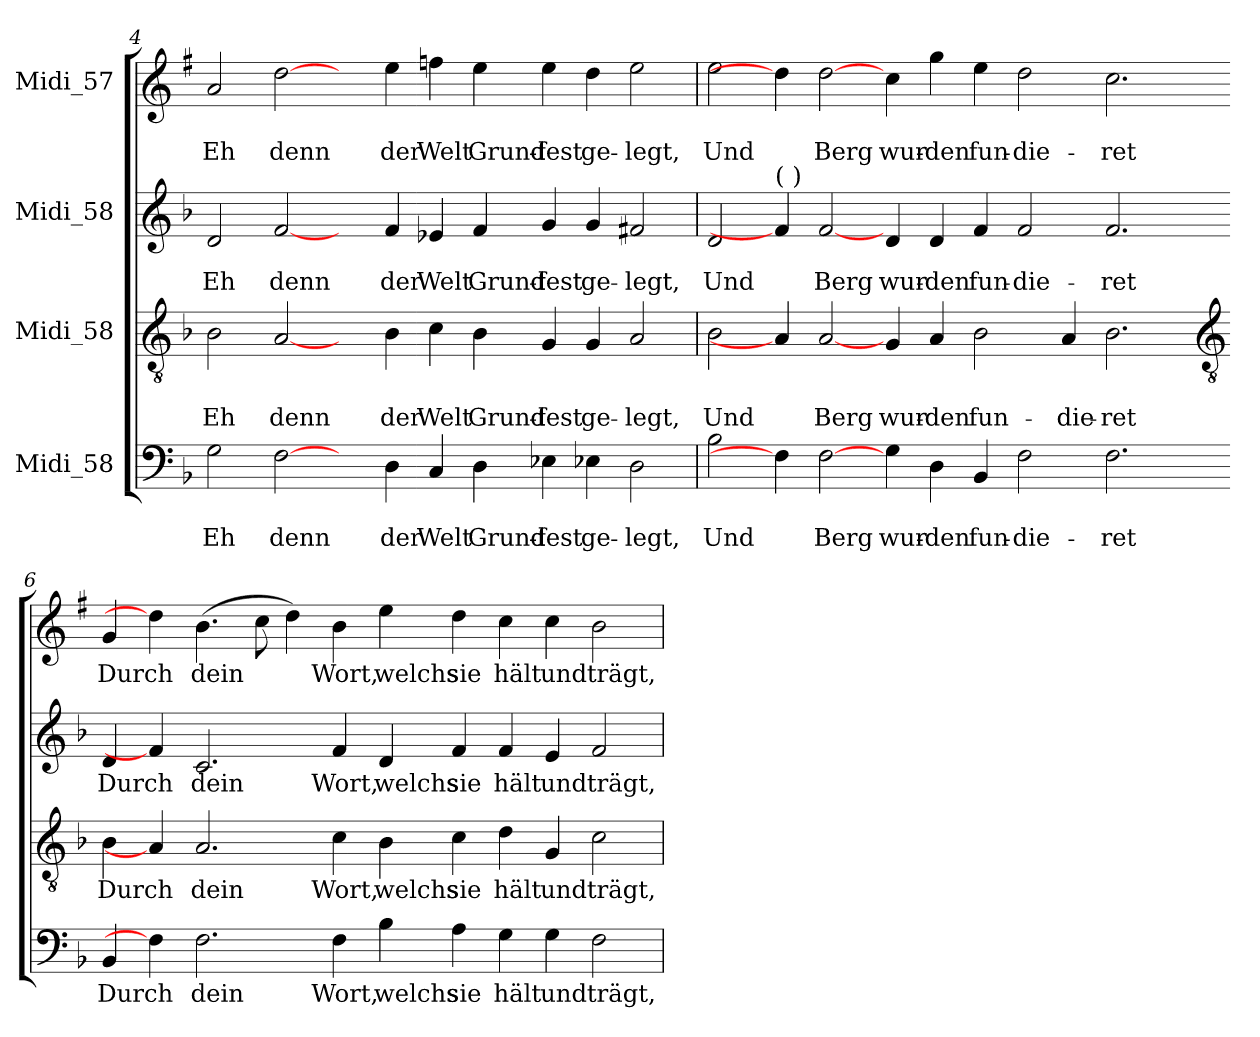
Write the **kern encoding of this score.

**kern	**text	**text	**kern	**text	**text	**kern	**text	**text	**kern	**text	**text
*part4	*part4	*part4	*part3	*part3	*part3	*part2	*part2	*part2	*part1	*part1	*part1
*staff4	*staff4	*staff4	*staff3	*staff3	*staff3	*staff2	*staff2	*staff2	*staff1	*staff1	*staff1
*I"Midi_58	*	*	*I"Midi_58	*	*	*I"Midi_58	*	*	*I"Midi_57	*	*
*clefF4	*	*	*clefGv2	*	*	*clefG2	*	*	*clefG2	*	*
*	*	*	*	*	*	*	*	*	*ITrd1c2	*	*
*k[b-]	*	*	*k[b-]	*	*	*k[b-]	*	*	*k[b-]	*	*
*F:	*	*	*F:	*	*	*F:	*	*	*F:	*	*
=4	=4	=4	=4	=4	=4	=4	=4	=4	=4	=4	=4
!	!	!LO:LY:b	!	!	!LO:LY:b	!	!	!LO:LY:b	!	!	!LO:LY:b
2G	.	Eh	2B-	.	Eh	2d	.	Eh	2g	.	Eh
!	!	!LO:LY:b	!	!	!LO:LY:b	!	!	!LO:LY:b	!	!	!LO:LY:b
[2F	.	denn	[2A	.	denn	[2f	.	denn	[2cc	.	denn
4ryy	.	.	4ryy	.	.	4ryy	.	.	4ryy	.	.
!	!	!LO:LY:b	!	!	!LO:LY:b	!	!	!LO:LY:b	!	!	!LO:LY:b
4D	.	der	4B-	.	der	4f	.	der	4dd	.	der
!	!	!LO:LY:b	!	!	!LO:LY:b	!	!	!LO:LY:b	!	!	!LO:LY:b
4C	.	Welt	4c	.	Welt	4e-X	.	Welt	4ee-X	.	Welt
!	!	!LO:LY:b	!	!	!LO:LY:b	!	!	!LO:LY:b	!	!	!LO:LY:b
4D	.	Grund-	4B-	.	Grund-	4f	.	Grund-	4dd	.	Grund-
!	!	!LO:LY:b	!	!	!LO:LY:b	!	!	!LO:LY:b	!	!	!LO:LY:b
4E-X	.	-fest	4G	.	-fest	4g	.	-fest	4dd	.	-fest
!	!	!LO:LY:b	!	!	!LO:LY:b	!	!	!LO:LY:b	!	!	!LO:LY:b
4E-X	.	ge-	4G	.	ge-	4g	.	ge-	4cc	.	ge-
!	!	!LO:LY:b	!	!	!LO:LY:b	!	!	!LO:LY:b	!	!	!LO:LY:b
2D	.	-legt,	2A	.	-legt,	2f#X	.	-legt,	2dd	.	-legt,
=5	=5	=5	=5	=5	=5	=5	=5	=5	=5	=5	=5
!	!	!LO:LY:b	!	!	!LO:LY:b	!	!	!LO:LY:b	!	!	!LO:LY:b
2B-	.	Und	2B-	.	Und	2d	.	Und	2dd	.	Und
!	!	!	!	!	!	!LO:TX:a:t=(  )	!	!	!	!	!
4F]	.	.	4A]	.	.	4f]	.	.	4cc]	.	.
!	!	!LO:LY:b	!	!	!LO:LY:b	!	!	!LO:LY:b	!	!	!LO:LY:b
[2F	.	Berg	[2A	.	Berg	[2f	.	Berg	[2cc	.	Berg
!	!	!LO:LY:b	!	!	!LO:LY:b	!	!	!LO:LY:b	!	!	!LO:LY:b
4G	.	wur-	4G	.	wur-	4d	.	wur-	4b-	.	wur-
!	!	!LO:LY:b	!	!	!LO:LY:b	!	!	!LO:LY:b	!	!	!LO:LY:b
4D	.	-den	4A	.	-den	4d	.	-den	4ff	.	-den
!	!	!LO:LY:b	!	!	!LO:LY:b	!	!	!LO:LY:b	!	!	!LO:LY:b
4BB-	.	fun-	2B-	.	fun-	4f	.	fun-	4dd	.	fun-
!	!	!LO:LY:b	!	!	!	!	!	!LO:LY:b	!	!	!LO:LY:b
2F	.	-die-	.	.	.	2f	.	-die-	2cc	.	-die-
!	!	!	!	!	!LO:LY:b	!	!	!	!	!	!
.	.	.	4A	.	-die-	.	.	.	.	.	.
!	!	!LO:LY:b	!	!	!LO:LY:b	!	!	!LO:LY:b	!	!	!LO:LY:b
2.F	.	-ret	2.B-	.	-ret	2.f	.	-ret	2.b-	.	-ret
!!LO:LB:g=z
=6-	=6-	=6-	=6-	=6-	=6-	=6-	=6-	=6-	=6-	=6-	=6-
*	*	*	*clefGv2	*	*	*	*	*	*	*	*
!	!LO:LY:b	!	!	!LO:LY:b	!	!	!LO:LY:b	!	!	!LO:LY:b	!
4BB-	Durch	.	4B-	Durch	.	4d	Durch	.	4f	Durch	.
4F]	.	.	4A]	.	.	4f]	.	.	4cc]	.	.
!	!LO:LY:b	!	!	!LO:LY:b	!	!	!LO:LY:b	!	!	!LO:LY:b	!
2.F	dein	.	2.A	dein	.	2.c	dein	.	(>4.a	dein	.
.	.	.	.	.	.	.	.	.	8b-	.	.
.	.	.	.	.	.	.	.	.	4cc)	.	.
!	!LO:LY:b	!	!	!LO:LY:b	!	!	!LO:LY:b	!	!	!LO:LY:b	!
4F	Wort,	.	4c	Wort,	.	4f	Wort,	.	4a	Wort,	.
!	!LO:LY:b	!	!	!LO:LY:b	!	!	!LO:LY:b	!	!	!LO:LY:b	!
4B-	welchs	.	4B-	welchs	.	4d	welchs	.	4dd	welchs	.
!	!LO:LY:b	!	!	!LO:LY:b	!	!	!LO:LY:b	!	!	!LO:LY:b	!
4A	sie	.	4c	sie	.	4f	sie	.	4cc	sie	.
!	!LO:LY:b	!	!	!LO:LY:b	!	!	!LO:LY:b	!	!	!LO:LY:b	!
4G	hält	.	4d	hält	.	4f	hält	.	4b-	hält	.
!	!LO:LY:b	!	!	!LO:LY:b	!	!	!LO:LY:b	!	!	!LO:LY:b	!
4G	und	.	4G	und	.	4e	und	.	4b-	und	.
!	!LO:LY:b	!	!	!LO:LY:b	!	!	!LO:LY:b	!	!	!LO:LY:b	!
2F	trägt,	.	2c	trägt,	.	2f	trägt,	.	2a	trägt,	.
=	=	=	=	=	=	=	=	=	=	=	=
*-	*-	*-	*-	*-	*-	*-	*-	*-	*-	*-	*-
